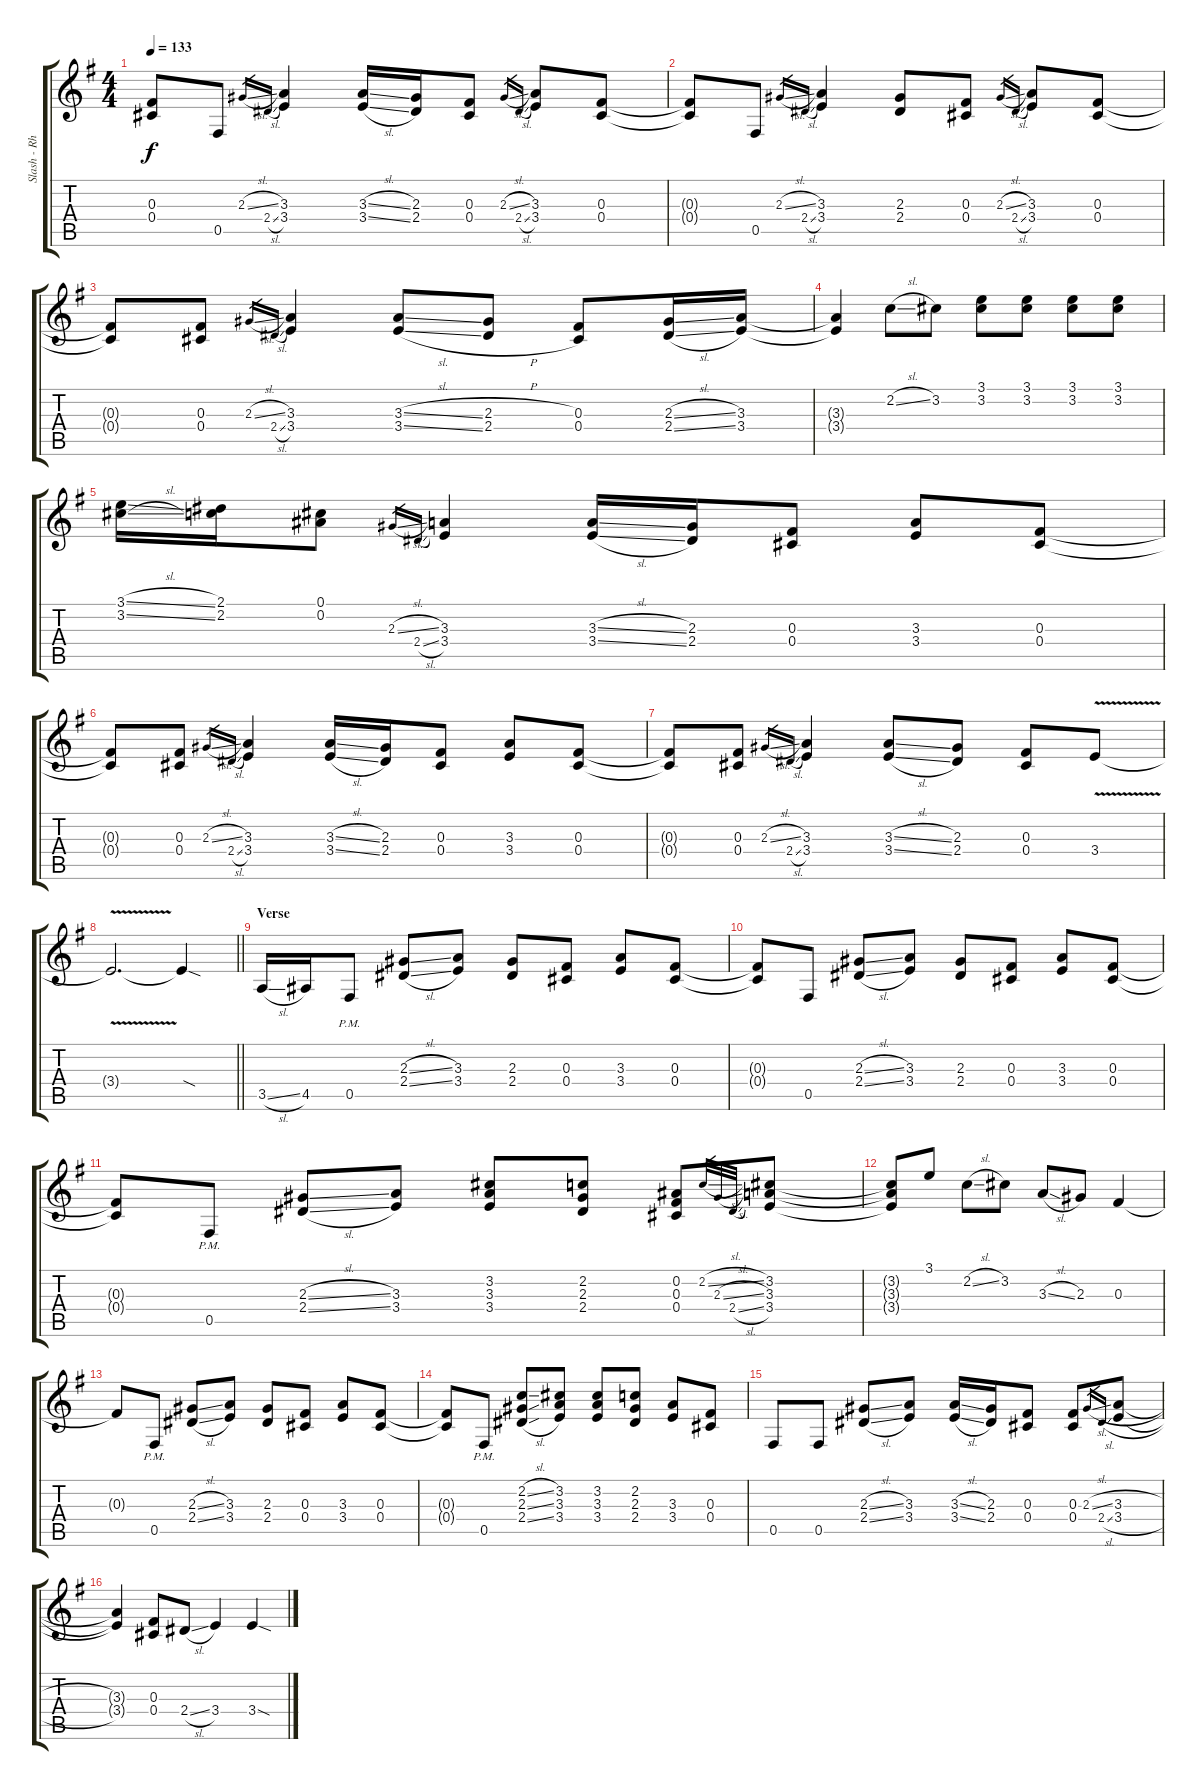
\track ("Slash - Rhytm Guitar" "Slash - Rh") {instrument distortionguitar}
\staff {score tabs}
\tuning (Db4 Bb3 Gb3 Db3 Gb2 Db2) {hide}
\ts (4 4)
\tempo 133
\clef g2
\ks g
(0.3 0.4).8{dy f} 0.5.8 2.3{sl}.16{gr} 2.4{sl}.16{gr} (3.3 3.4).4 (3.3{sl} 3.4{sl}).16 (2.3 2.4).16 (0.3 0.4).8 2.3{sl}.16{gr} 2.4{sl}.16{gr} (3.3 3.4).8 (0.3 0.4).8 |
(0.3{t} 0.4{t}).8 0.5.8 2.3{sl}.16{gr} 2.4{sl}.16{gr} (3.3 3.4).4 (2.3 2.4).8 (0.3 0.4).8 2.3{sl}.16{gr} 2.4{sl}.16{gr} (3.3 3.4).8 (0.3 0.4).8 |
(0.3{t} 0.4{t}).8 (0.3 0.4).8 2.3{sl}.16{gr} 2.4{sl}.16{gr} (3.3 3.4).4 (3.3{sl} 3.4{sl}).8 (2.3{h} 2.4{h}).8 (0.3 0.4).8 (2.3{sl} 2.4{sl}).16 (3.3 3.4).16 |
(3.3{t} 3.4{t}).4 2.2{sl}.8 3.2.8 (3.1 3.2).8 (3.1 3.2).8 (3.1 3.2).8 (3.1 3.2).8 |
(3.1{sl} 3.2{sl}).16 (2.1 2.2).16 (0.1 0.2).8 2.3{sl}.16{gr} 2.4{sl}.16{gr} (3.3 3.4).4 (3.3{sl} 3.4{sl}).16 (2.3 2.4).16 (0.3 0.4).8 (3.3 3.4).8 (0.3 0.4).8 |
(0.3{t} 0.4{t}).8 (0.3 0.4).8 2.3{sl}.16{gr} 2.4{sl}.16{gr} (3.3 3.4).4 (3.3{sl} 3.4{sl}).16 (2.3 2.4).16 (0.3 0.4).8 (3.3 3.4).8 (0.3 0.4).8 |
(0.3{t} 0.4{t}).8 (0.3 0.4).8 2.3{sl}.16{gr} 2.4{sl}.16{gr} (3.3 3.4).4 (3.3{sl} 3.4{sl}).8 (2.3 2.4).8 (0.3 0.4).8 3.4{v}.8 |
\barLineRight lightlight
3.4{t}.2{d} 3.4{sod t}.4 |
\section ("" "Verse")
3.5{sl}.16 4.5.16 0.5{pm}.8 (2.3{sl} 2.4{sl}).8 (3.3 3.4).8 (2.3 2.4).8 (0.3 0.4).8 (3.3 3.4).8 (0.3 0.4).8 |
(0.3{t} 0.4{t}).8 0.5.8 (2.3{sl} 2.4{sl}).8 (3.3 3.4).8 (2.3 2.4).8 (0.3 0.4).8 (3.3 3.4).8 (0.3 0.4).8 |
(0.3{t} 0.4{t}).8 0.5{pm}.8 (2.3{sl} 2.4{sl}).8 (3.3 3.4).8 (3.2 3.3 3.4).8 (2.2 2.3 2.4).8 (0.2 0.3 0.4).8 2.2{sl}.32{gr} 2.3{sl}.32{gr} 2.4{sl}.32{gr} (3.2 3.3 3.4).8 |
(3.2{t} 3.3{t} 3.4{t}).8 3.1.8 2.2{sl}.8 3.2.8 3.3{sl}.8 2.3.8 0.3.4 |
0.3{t}.8 0.5{pm}.8 (2.3{sl} 2.4{sl}).8 (3.3 3.4).8 (2.3 2.4).8 (0.3 0.4).8 (3.3 3.4).8 (0.3 0.4).8 |
(0.3{t} 0.4{t}).8 0.5{pm}.8 (2.2{sl} 2.3{sl} 2.4{sl}).8 (3.2 3.3 3.4).8 (3.2 3.3 3.4).8 (2.2 2.3 2.4).8 (3.3 3.4).8 (0.3 0.4).8 |
0.5.8 0.5.8 (2.3{sl} 2.4{sl}).8 (3.3 3.4).8 (3.3{sl} 3.4{sl}).16 (2.3 2.4).16 (0.3 0.4).8 (0.3 0.4).8 2.3{sl}.16{gr} 2.4{sl}.16{gr} (3.3{h} 3.4{h}).8 |
(3.3{t} 3.4{t}).4 (0.3 0.4).8 2.4{sl}.8 3.4.4 3.4{sod}.4
